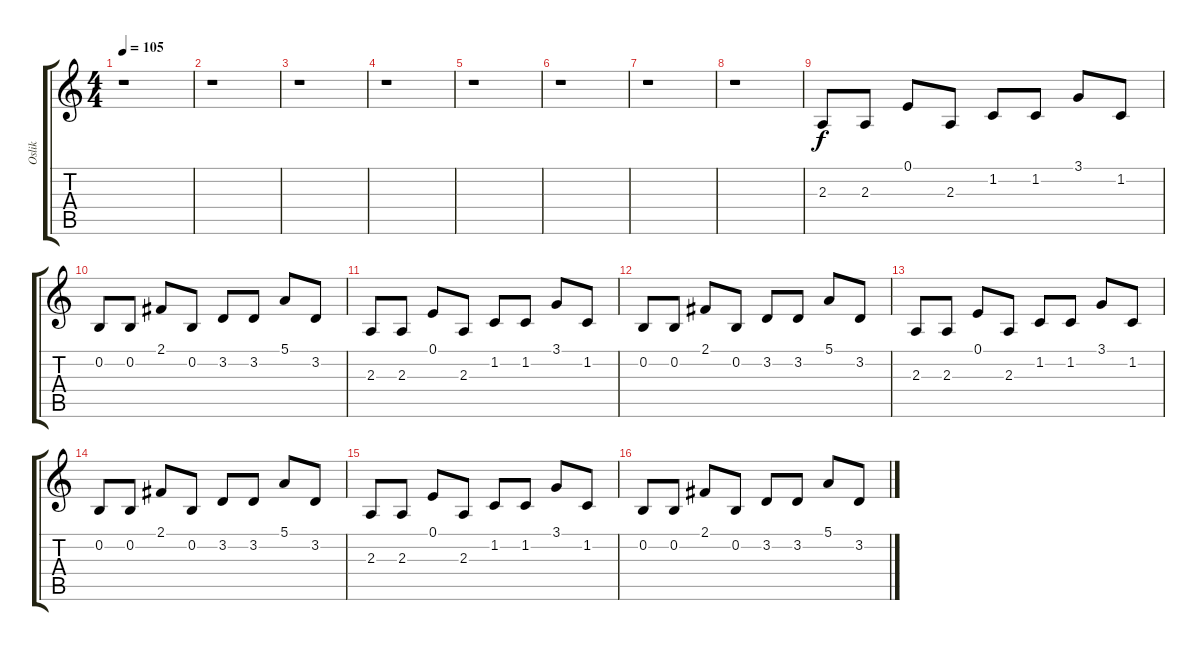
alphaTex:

\track ("Oslik" "Oslik") {instrument shakuhachi}
\staff {score tabs}
\tuning (E4 B3 G3 D3 A2 E2) {hide}
\ts (4 4)
\tempo 105
\clef g2
\ks c
r.1{dy f instrument shakuhachi} |
r.1 |
r.1 |
r.1 |
r.1 |
r.1 |
r.1 |
r.1 |
2.3.8 2.3.8 0.1.8 2.3.8 1.2.8 1.2.8 3.1.8 1.2.8 |
0.2.8 0.2.8 2.1.8 0.2.8 3.2.8 3.2.8 5.1.8 3.2.8 |
2.3.8 2.3.8 0.1.8 2.3.8 1.2.8 1.2.8 3.1.8 1.2.8 |
0.2.8 0.2.8 2.1.8 0.2.8 3.2.8 3.2.8 5.1.8 3.2.8 |
2.3.8 2.3.8 0.1.8 2.3.8 1.2.8 1.2.8 3.1.8 1.2.8 |
0.2.8 0.2.8 2.1.8 0.2.8 3.2.8 3.2.8 5.1.8 3.2.8 |
2.3.8 2.3.8 0.1.8 2.3.8 1.2.8 1.2.8 3.1.8 1.2.8 |
0.2.8 0.2.8 2.1.8 0.2.8 3.2.8 3.2.8 5.1.8 3.2.8
